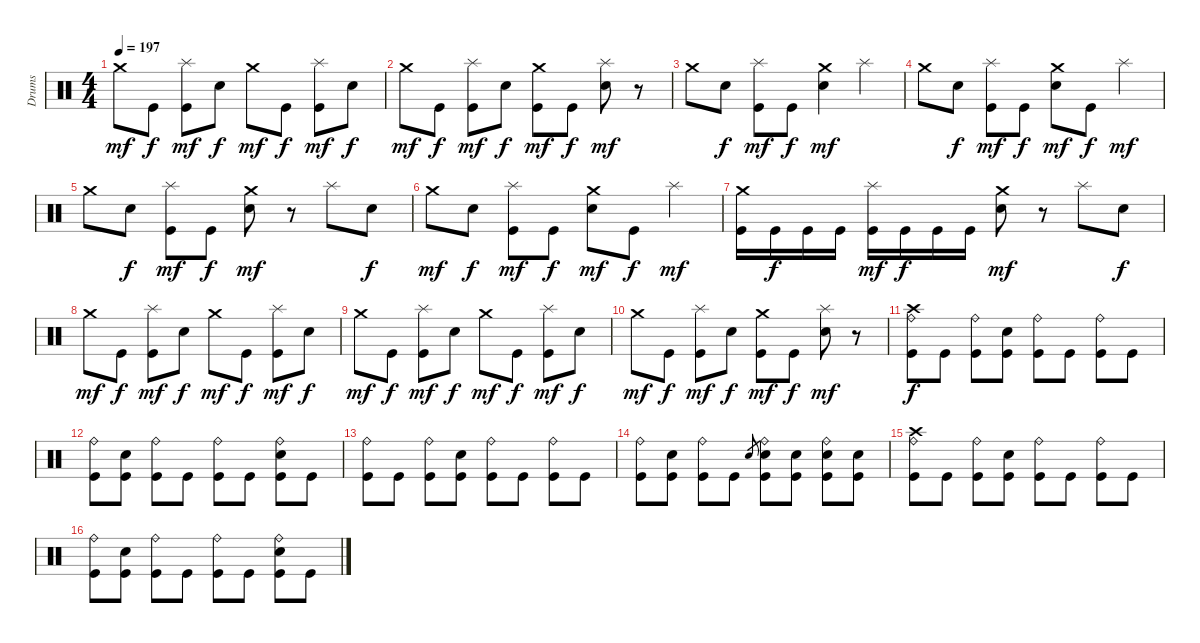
\track ("Drums" "Drums") {instrument percussion}
\staff {score}
\articulation defaults
\ts (4 4)
\tempo 197
\clef neutral
\ks c "Crash medium (hit)".8{dy mf} "Kick (hit)".8{dy f}
("Splash (hit)" "Kick (hit)").8{dy mf} "Electric Snare (hit)".8{dy f} "Crash medium (hit)".8{dy mf} "Kick (hit)".8{dy f} ("Splash (hit)" "Kick (hit)").8{dy mf} "Electric Snare (hit)".8{dy f} |
"Crash medium (hit)".8{dy mf} "Kick (hit)".8{dy f} ("Splash (hit)" "Kick (hit)").8{dy mf} "Electric Snare (hit)".8{dy f} ("Crash medium (hit)" "Kick (hit)").8{dy mf} "Kick (hit)".8{dy f} ("Splash (hit)" "Electric Snare (hit)").8{dy mf} r.8 |
"Crash medium (hit)".8 "Electric Snare (hit)".8{dy f} ("Splash (hit)" "Kick (hit)").8{dy mf} "Kick (hit)".8{dy f} ("Crash medium (hit)" "Electric Snare (hit)").4{dy mf} "Splash (hit)".4 |
"Crash medium (hit)".8 "Electric Snare (hit)".8{dy f} ("Splash (hit)" "Kick (hit)").8{dy mf} "Kick (hit)".8{dy f} ("Crash medium (hit)" "Electric Snare (hit)").8{dy mf} "Kick (hit)".8{dy f} "Splash (hit)".4{dy mf} |
"Crash medium (hit)".8 "Electric Snare (hit)".8{dy f} ("Splash (hit)" "Kick (hit)").8{dy mf} "Kick (hit)".8{dy f} ("Crash medium (hit)" "Electric Snare (hit)").8{dy mf} r.8 "Splash (hit)".8 "Electric Snare (hit)".8{dy f} |
"Crash medium (hit)".8{dy mf} "Electric Snare (hit)".8{dy f} ("Splash (hit)" "Kick (hit)").8{dy mf} "Kick (hit)".8{dy f} ("Crash medium (hit)" "Electric Snare (hit)").8{dy mf} "Kick (hit)".8{dy f} "Splash (hit)".4{dy mf} |
("Crash medium (hit)" "Kick (hit)").16 "Kick (hit)".16{dy f} "Kick (hit)".16 "Kick (hit)".16 ("Splash (hit)" "Kick (hit)").16{dy mf} "Kick (hit)".16{dy f} "Kick (hit)".16 "Kick (hit)".16 ("Crash medium (hit)" "Electric Snare (hit)").8{dy mf} r.8 "Splash (hit)".8 "Electric Snare (hit)".8{dy f} |
"Crash medium (hit)".8{dy mf} "Kick (hit)".8{dy f} ("Splash (hit)" "Kick (hit)").8{dy mf} "Electric Snare (hit)".8{dy f} "Crash medium (hit)".8{dy mf} "Kick (hit)".8{dy f} ("Splash (hit)" "Kick (hit)").8{dy mf} "Electric Snare (hit)".8{dy f} |
"Crash medium (hit)".8{dy mf} "Kick (hit)".8{dy f} ("Splash (hit)" "Kick (hit)").8{dy mf} "Electric Snare (hit)".8{dy f} "Crash medium (hit)".8{dy mf} "Kick (hit)".8{dy f} ("Splash (hit)" "Kick (hit)").8{dy mf} "Electric Snare (hit)".8{dy f} |
"Crash medium (hit)".8{dy mf} "Kick (hit)".8{dy f} ("Splash (hit)" "Kick (hit)").8{dy mf} "Electric Snare (hit)".8{dy f} ("Crash medium (hit)" "Kick (hit)").8{dy mf} "Kick (hit)".8{dy f} ("Splash (hit)" "Electric Snare (hit)").8{dy mf} r.8 |
("Crash high (hit)" "Ride (bell)" "Kick (hit)").8{dy f} "Kick (hit)".8 ("Ride (bell)" "Kick (hit)").8 ("Electric Snare (hit)" "Kick (hit)").8 ("Ride (bell)" "Kick (hit)").8 "Kick (hit)".8 ("Ride (bell)" "Kick (hit)").8 "Kick (hit)".8 |
("Ride (bell)" "Kick (hit)").8 ("Electric Snare (hit)" "Kick (hit)").8 ("Ride (bell)" "Kick (hit)").8 "Kick (hit)".8 ("Ride (bell)" "Kick (hit)").8 "Kick (hit)".8 ("Ride (bell)" "Electric Snare (hit)" "Kick (hit)").8 "Kick (hit)".8 |
("Ride (bell)" "Kick (hit)").8 "Kick (hit)".8 ("Ride (bell)" "Kick (hit)").8 ("Electric Snare (hit)" "Kick (hit)").8 ("Ride (bell)" "Kick (hit)").8 "Kick (hit)".8 ("Ride (bell)" "Kick (hit)").8 "Kick (hit)".8 |
("Ride (bell)" "Kick (hit)").8 ("Electric Snare (hit)" "Kick (hit)").8 ("Ride (bell)" "Kick (hit)").8 "Kick (hit)".8 "Electric Snare (hit)".8{gr} ("Ride (bell)" "Electric Snare (hit)" "Kick (hit)").8 ("Electric Snare (hit)" "Kick (hit)").8 ("Ride (bell)" "Electric Snare (hit)" "Kick (hit)").8 ("Electric Snare (hit)" "Kick (hit)").8 |
("Crash high (hit)" "Ride (bell)" "Kick (hit)").8 "Kick (hit)".8 ("Ride (bell)" "Kick (hit)").8 ("Electric Snare (hit)" "Kick (hit)").8 ("Ride (bell)" "Kick (hit)").8 "Kick (hit)".8 ("Ride (bell)" "Kick (hit)").8 "Kick (hit)".8 |
("Ride (bell)" "Kick (hit)").8 ("Electric Snare (hit)" "Kick (hit)").8 ("Ride (bell)" "Kick (hit)").8 "Kick (hit)".8 ("Ride (bell)" "Kick (hit)").8 "Kick (hit)".8 ("Ride (bell)" "Electric Snare (hit)" "Kick (hit)").8 "Kick (hit)".8
